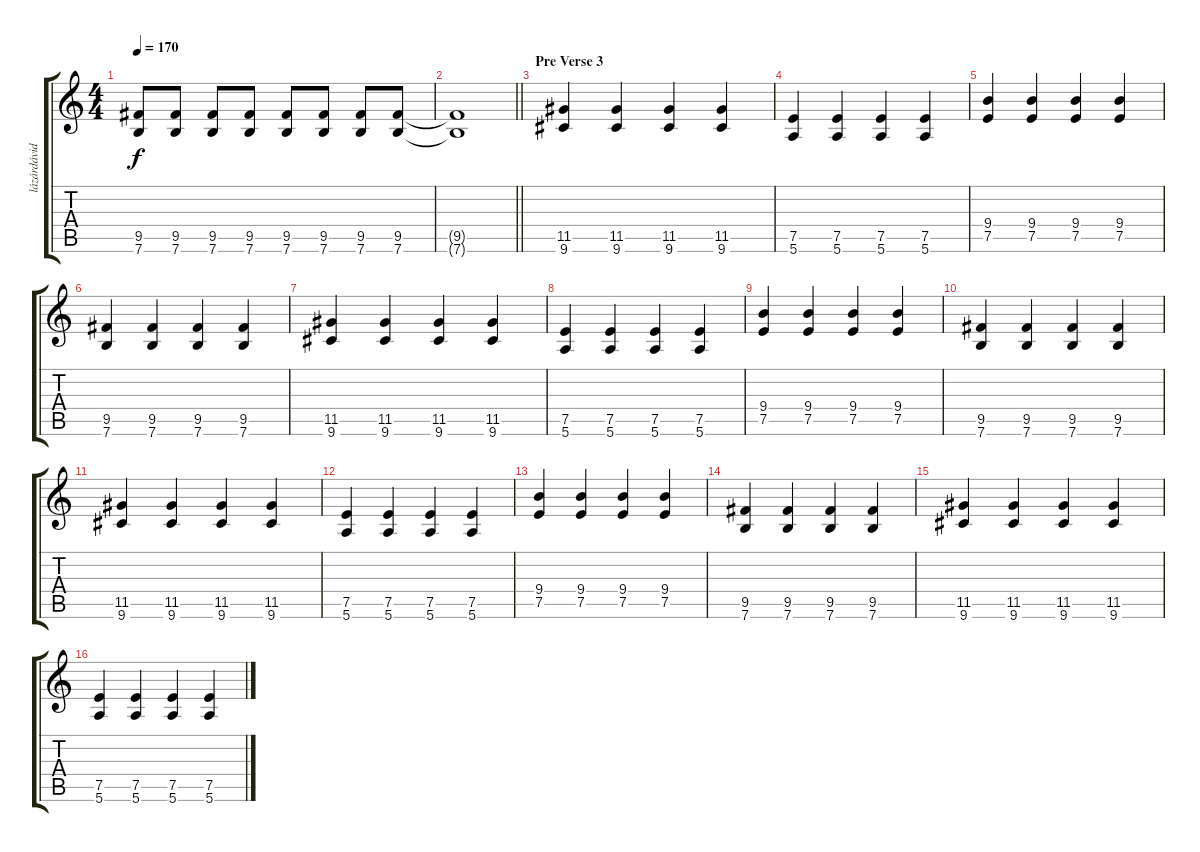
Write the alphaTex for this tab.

\track ("lázárdávid - Gitár 1" "lázárdávid") {instrument distortionguitar}
\staff {score tabs}
\tuning (E4 B3 G3 D3 A2 E2) {hide}
\ts (4 4)
\tempo 170
\clef g2
\ks c
(9.5 7.6).8{dy f} (9.5 7.6).8 (9.5 7.6).8 (9.5 7.6).8 (9.5 7.6).8 (9.5 7.6).8 (9.5 7.6).8 (9.5 7.6).8 |
\barLineRight lightlight
(9.5{t} 7.6{t}).1 |
\section ("" "Pre Verse 3")
(11.5 9.6).4 (11.5 9.6).4 (11.5 9.6).4 (11.5 9.6).4 |
(7.5 5.6).4 (7.5 5.6).4 (7.5 5.6).4 (7.5 5.6).4 |
(9.4 7.5).4 (9.4 7.5).4 (9.4 7.5).4 (9.4 7.5).4 |
(9.5 7.6).4 (9.5 7.6).4 (9.5 7.6).4 (9.5 7.6).4 |
(11.5 9.6).4 (11.5 9.6).4 (11.5 9.6).4 (11.5 9.6).4 |
(7.5 5.6).4 (7.5 5.6).4 (7.5 5.6).4 (7.5 5.6).4 |
(9.4 7.5).4 (9.4 7.5).4 (9.4 7.5).4 (9.4 7.5).4 |
(9.5 7.6).4 (9.5 7.6).4 (9.5 7.6).4 (9.5 7.6).4 |
(11.5 9.6).4 (11.5 9.6).4 (11.5 9.6).4 (11.5 9.6).4 |
(7.5 5.6).4 (7.5 5.6).4 (7.5 5.6).4 (7.5 5.6).4 |
(9.4 7.5).4 (9.4 7.5).4 (9.4 7.5).4 (9.4 7.5).4 |
(9.5 7.6).4 (9.5 7.6).4 (9.5 7.6).4 (9.5 7.6).4 |
(11.5 9.6).4 (11.5 9.6).4 (11.5 9.6).4 (11.5 9.6).4 |
(7.5 5.6).4 (7.5 5.6).4 (7.5 5.6).4 (7.5 5.6).4
